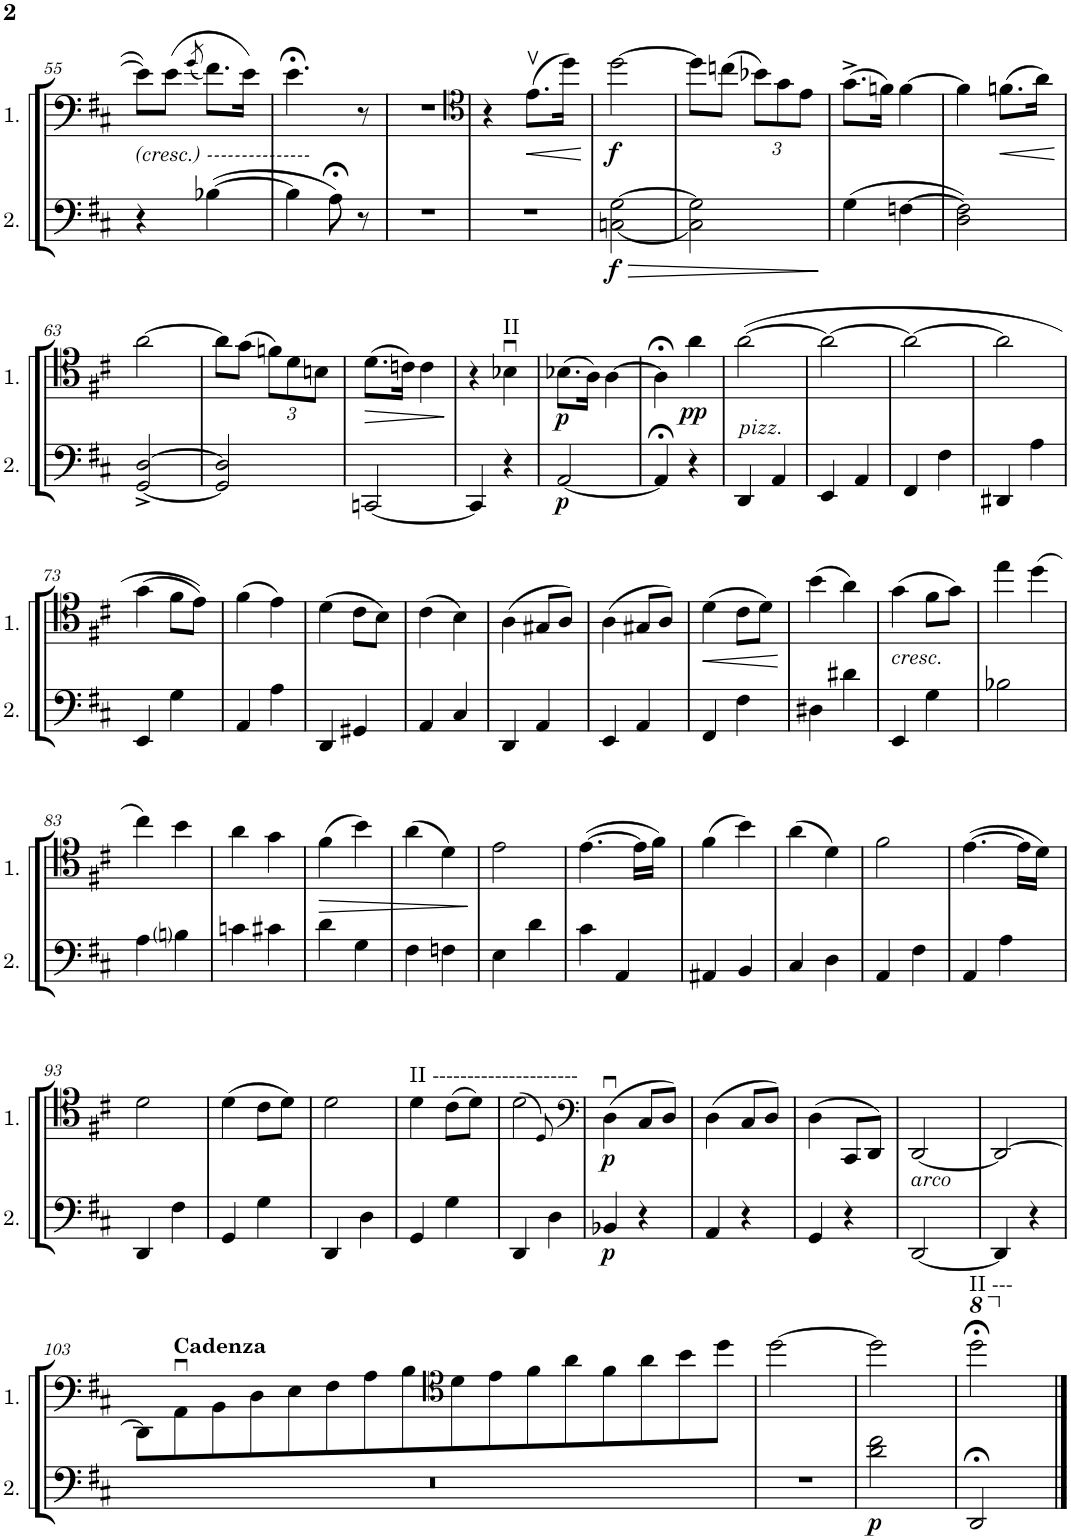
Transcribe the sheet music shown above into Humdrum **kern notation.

**kern	**dynam	**kern	**dynam
*part2	*part2	*part1	*part1
*staff2	*staff2	*staff1	*staff1
*I"Cello 2	*	*I"Cello 1	*
!!LO:PB:g=z
*clefF4	*	*clefF4	*
*k[f#c#]	*	*k[f#c#]	*
*M2/4	*	*M2/4	*
=55	=55	=55	=55
!	!	!LO:TX:b:i:t=(cresc.) ---------------	!
4r	.	8e\L]	.
.	.	(8e\J	.
.	.	(8qg/	.
([4B-X\	.	8.f#\L)	.
.	.	16e\Jk)	.
=56	=56	=56	=56
4B-\]	.	4.e;<\	.
8A;<\)	.	.	.
8r	.	8r	.
=57	=57	=57	=57
2r	.	2r	.
=58	=58	=58	=58
*	*	*clefC4	*
2r	.	4r	.
!	!	!	!LO:HP:b
.	.	(8.ev\L	<
.	.	16dd\Jk)	.
.	.	.	[
=59	=59	=59	=59
!	!LO:HP:b	!	!
!	!LO:DY:n=1:b	!	!LO:DY:b
[2Cn\ [2G\	> f	[2dd\	f
=60	=60	=60	=60
2C\] 2G\]	.	8dd\L]	.
.	.	(8ccn\J	.
*	*	*Xbrackettup	*
.	.	12b-X\L)	.
.	.	12g\	.
.	.	12e\J	.
.	]	.	.
=61	=61	=61	=61
(4G\	.	(8.g^\L	.
.	.	16fn\Jk)	.
[4Fn\	.	[4f\	.
=62	=62	=62	=62
2D\ 2F\])	.	4f\]	.
!	!	!	!LO:HP:b
.	.	(8.fn\L	<
.	.	16a\Jk)	.
.	.	.	[
!!LO:LB:g=z
=63	=63	=63	=63
[2GG/^ [2D/^	.	[2a\	.
=64	=64	=64	=64
2GG/] 2D/]	.	8a\L]	.
.	.	(8g\J	.
.	.	12fn\L)	.
.	.	12d\	.
.	.	12Bn\J	.
=65	=65	=65	=65
!	!	!	!LO:HP:b
[2CCn/	.	(8.d\L	>
.	.	16cn\Jk)	.
.	.	4c\	.
.	.	.	]
=66	=66	=66	=66
4CC/]	.	4r	.
!	!	!LO:TX:a:t=II	!
4r	.	4B-Xu\	.
=67	=67	=67	=67
!	!LO:DY:b	!	!LO:DY:b
[2AA/	p	(8.B-X\L	p
.	.	16A\Jk)	.
.	.	[4A\	.
=68	=68	=68	=68
4AA;</]	.	4A;<\]	.
!	!	!	!LO:DY:b
4r	.	4a\	pp
=69	=69	=69	=69
!LO:TX:a:i:t=pizz.	!	!	!
4DD/	.	([2a\	.
4AA/	.	.	.
=70	=70	=70	=70
4EE/	.	2a\_	.
4AA/	.	.	.
=71	=71	=71	=71
4FF#/	.	2a\_	.
4F#\	.	.	.
=72	=72	=72	=72
4DD#X/	.	2a\]	.
4A\	.	.	.
!!LO:LB:g=z
=73	=73	=73	=73
4EE/	.	(4g\	.
4G\	.	8f#\L	.
.	.	8e\J))	.
=74	=74	=74	=74
4AA/	.	(4f#\	.
4A\	.	4e\)	.
=75	=75	=75	=75
4DD/	.	(4d\	.
4GG#X/	.	8c#\L	.
.	.	8B\J)	.
=76	=76	=76	=76
4AA/	.	(4c#\	.
4C#/	.	4B\)	.
=77	=77	=77	=77
4DD/	.	(4A\	.
4AA/	.	8G#X/L	.
.	.	8A/J)	.
=78	=78	=78	=78
4EE/	.	(4A\	.
4AA/	.	8G#X/L	.
.	.	8A/J)	.
=79	=79	=79	=79
!	!	!	!LO:HP:b
4FF#/	.	(4d\	<
4F#\	.	8c#\L	.
.	.	8d\J)	.
.	.	.	[
=80	=80	=80	=80
4D#X\	.	(4b\	.
4d#X\	.	4a\)	.
=81	=81	=81	=81
!	!	!LO:TX:b:i:t=cresc.	!
4EE/	.	(4g\	.
4G\	.	8f#\L	.
.	.	8g\J)	.
=82	=82	=82	=82
2B-X\	.	4ee\	.
.	.	(4dd\	.
!!LO:LB:g=z
=83	=83	=83	=83
4A\	.	4cc#\)	.
4Bni\	.	4b\	.
=84	=84	=84	=84
4cn\	.	4a\	.
4c#X\	.	4g\	.
=85	=85	=85	=85
!	!	!	!LO:HP:b
4d\	.	(4f#\	>
4G\	.	4b\)	.
=86	=86	=86	=86
4F#\	.	(4a\	.
4Fn\	.	4d\)	.
.	.	.	]
=87	=87	=87	=87
4E\	.	2e\	.
4d\	.	.	.
=88	=88	=88	=88
4c#\	.	([4.e\	.
4AA/	.	.	.
.	.	16e\LL]	.
.	.	16f#\JJ)	.
=89	=89	=89	=89
4AA#X/	.	(4f#\	.
4BB/	.	4b\)	.
=90	=90	=90	=90
4C#/	.	(4a\	.
4D\	.	4d\)	.
=91	=91	=91	=91
4AA/	.	2f#\	.
4F#\	.	.	.
=92	=92	=92	=92
4AA/	.	([4.e\	.
4A\	.	.	.
.	.	16e\LL]	.
.	.	16d\JJ)	.
!!LO:LB:g=z
=93	=93	=93	=93
4DD/	.	2d\	.
4F#\	.	.	.
=94	=94	=94	=94
4GG/	.	(4d\	.
4G\	.	8c#\L	.
.	.	8d\J)	.
=95	=95	=95	=95
4DD/	.	2d\	.
4D\	.	.	.
=96	=96	=96	=96
!	!	!LO:TX:a:t=II ---------------------	!
4GG/	.	4d\	.
4G\	.	(8c#\L	.
.	.	8d\J)	.
=97	=97	=97	=97
4DD/	.	(2d\	.
4D\	.	.	.
.	.	8qD/)	.
=98	=98	=98	=98
*	*	*clefF4	*
!	!LO:DY:b	!	!LO:DY:b
4BB-X/	p	(4Du\	p
4r	.	8C#/L	.
.	.	8D/J)	.
=99	=99	=99	=99
4AA/	.	(4D\	.
4r	.	8C#/L	.
.	.	8D/J)	.
=100	=100	=100	=100
4GG/	.	(4D\	.
4r	.	8CC#/L	.
.	.	8DD/J)	.
=101	=101	=101	=101
!LO:TX:a:i:t=arco	!	!	!
[2DD/	.	[2DD/	.
=102	=102	=102	=102
4DD/]	.	2DD/_	.
4r	.	.	.
!!LO:LB:g=z
=103	=103	=103	=103
2r	.	8DD\L]	.
!	!	!LO:TX:a:B:t=Cadenza	!
.	.	8AAu\	.
.	.	8BB\	.
.	.	8D\	.
1.ryy	.	8E\	.
.	.	8F#\	.
.	.	8A\	.
.	.	8B\	.
*	*	*clefC4	*
.	.	8d\	.
.	.	8e\	.
.	.	8f#\	.
.	.	8a\	.
.	.	8f#\	.
.	.	8a\	.
.	.	8b\	.
.	.	8dd\J	.
=104	=104	=104	=104
2r	.	[2dd\	.
=105	=105	=105	=105
!	!LO:DY:b	!	!
2d\ 2f#\	p	2dd\]	.
=106	=106	=106	=106
*	*	*8va	*
!	!	!LO:TX:a:t=II ---	!
2DD;</	.	2ddd;<\	.
*	*	*X8va	*
==	==	==	==
*-	*-	*-	*-
